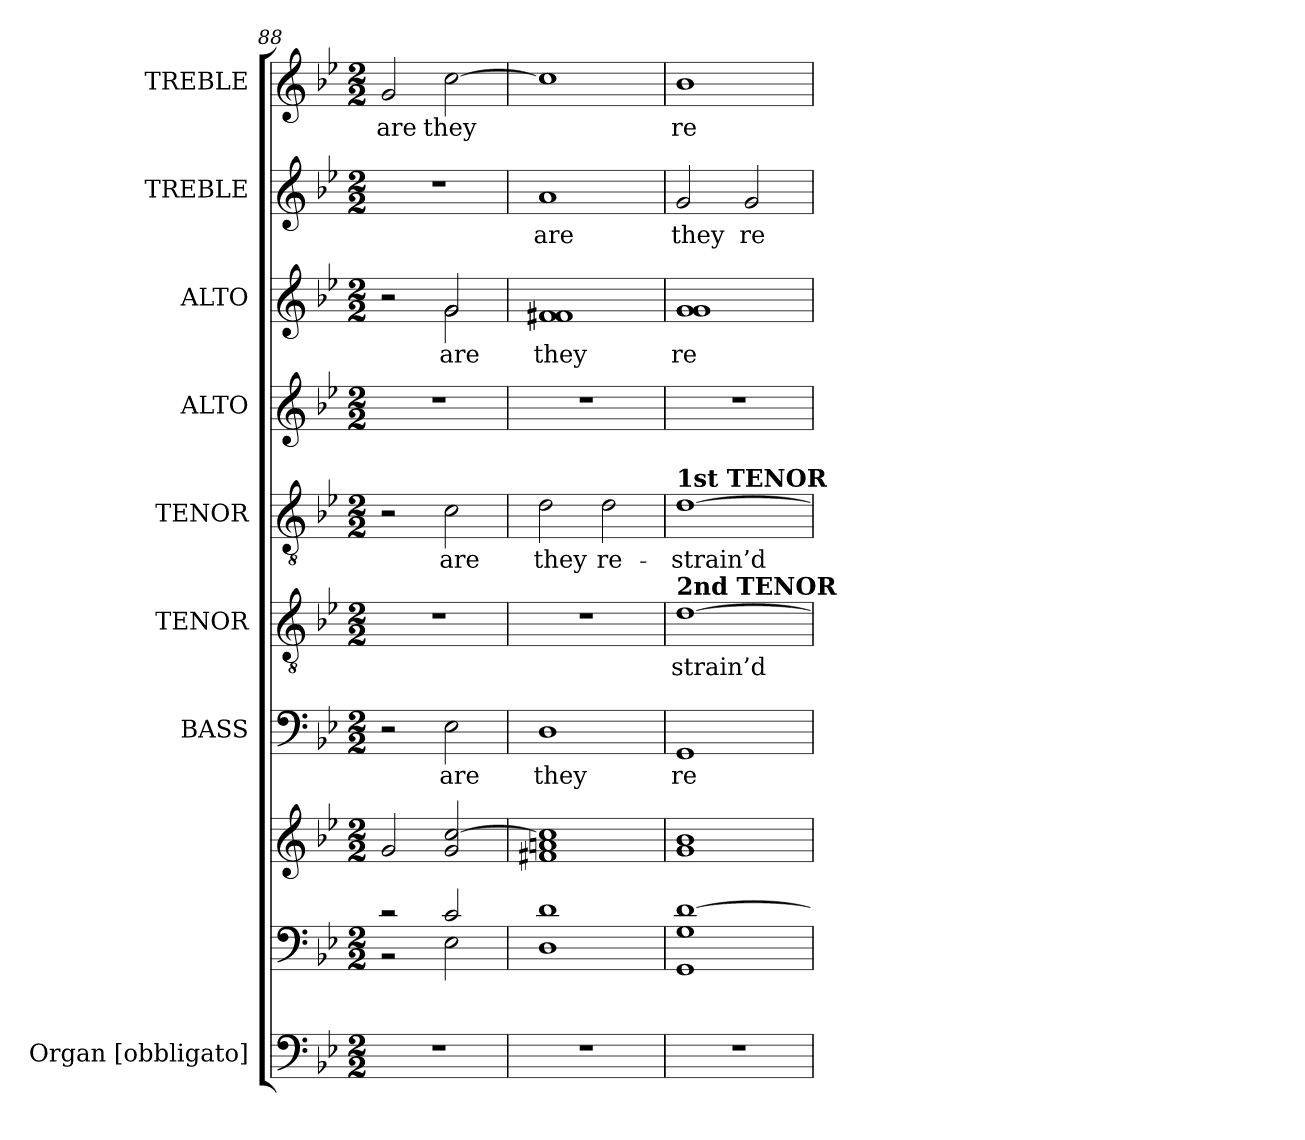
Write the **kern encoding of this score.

**kern	**kern	**kern	**kern	**text	**kern	**text	**kern	**text	**kern	**kern	**text	**kern	**text	**kern	**text
*part8	*part8	*part8	*part7	*part7	*part6	*part6	*part5	*part5	*part4	*part3	*part3	*part2	*part2	*part1	*part1
*staff10	*staff9	*staff8	*staff7	*staff7	*staff6	*staff6	*staff5	*staff5	*staff4	*staff3	*staff3	*staff2	*staff2	*staff1	*staff1
*I"Organ [obbligato]	*	*	*I"BASS	*	*I"TENOR	*	*I"TENOR	*	*I"ALTO	*I"ALTO	*	*I"TREBLE	*	*I"TREBLE	*
*clefF4	*clefF4	*clefG2	*clefF4	*	*clefGv2	*	*clefGv2	*	*clefG2	*clefG2	*	*clefG2	*	*clefG2	*
*	*	*	*	*	*ITrd7c12	*	*ITrd7c12	*	*	*	*	*	*	*	*
*k[b-e-]	*k[b-e-]	*k[b-e-]	*k[b-e-]	*	*k[b-e-]	*	*k[b-e-]	*	*k[b-e-]	*k[b-e-]	*	*k[b-e-]	*	*k[b-e-]	*
*B-:	*B-:	*B-:	*B-:	*	*B-:	*	*B-:	*	*B-:	*B-:	*	*B-:	*	*B-:	*
*M2/2	*M2/2	*M2/2	*M2/2	*	*M2/2	*	*M2/2	*	*M2/2	*M2/2	*	*M2/2	*	*M2/2	*
=88	=88	=88	=88	=88	=88	=88	=88	=88	=88	=88	=88	=88	=88	=88	=88
*	*^	*^	*	*	*	*	*	*	*	*^	*	*	*	*	*
!	!	!	!	!	!	!	!	!	!	!	!	!	!	!	!	!	!	!LO:LY:b:color=#000000
1r	2r	2r	2gi/	2ryy	2r	.	1r	.	2r	.	1r	2r	2ryy	.	1r	.	2gi/	are
!	!	!	!	!	!	!LO:LY:b:color=#000000	!	!	!	!	!	!	!	!	!	!	!	!
!	!	!	!	!	!	!	!	!	!	!LO:LY:b:color=#000000	!	!	!	!	!	!	!	!
!	!	!	!	!	!	!	!	!	!	!	!	!	!	!LO:LY:b:color=#000000	!	!	!	!
!	!	!	!	!	!	!	!	!	!	!	!	!	!	!	!	!	!	!LO:LY:b:color=#000000
.	2ci/	2E-i\	2gi/ [2cci	2ryy	2E-i\	are	.	.	2Ci\	are	.	2gi/	2gi\	are	.	.	[2cci\	they
*	*	*	*v	*v	*	*	*	*	*	*	*	*v	*v	*	*	*	*	*
=89	=89	=89	=89	=89	=89	=89	=89	=89	=89	=89	=89	=89	=89	=89	=89	=89
*	*	*	*^	*	*	*	*	*	*	*	*^	*	*	*	*	*
!	!	!	!	!	!	!LO:LY:b:color=#000000	!	!	!	!	!	!	!	!	!	!	!	!
*	*	*	*v	*v	*	*	*	*	*	*	*	*v	*v	*	*	*	*	*
*	*	*	*^	*	*	*	*	*	*	*	*^	*	*	*	*	*
!	!	!	!	!	!	!	!	!	!	!LO:LY:b:color=#000000	!	!	!	!	!	!	!	!
*	*	*	*v	*v	*	*	*	*	*	*	*	*v	*v	*	*	*	*	*
*	*	*	*^	*	*	*	*	*	*	*	*^	*	*	*	*	*
!	!	!	!	!	!	!	!	!	!	!	!	!	!	!LO:LY:b:color=#000000	!	!	!	!
*	*	*	*v	*v	*	*	*	*	*	*	*	*v	*v	*	*	*	*	*
*	*	*	*^	*	*	*	*	*	*	*	*^	*	*	*	*	*
!	!	!	!	!	!	!	!	!	!	!	!	!	!	!	!	!LO:LY:b:color=#000000	!	!
*	*	*	*v	*v	*	*	*	*	*	*	*	*v	*v	*	*	*	*	*
1r	1di	1Di	1f#Xi 1ani 1cci]	1Di	they	1r	.	2Di\	they	1r	1f#Xi 1f#i	they	1ai	are	1cci]	.
!	!	!	!	!	!	!	!	!	!LO:LY:b:color=#000000	!	!	!	!	!	!	!
.	.	.	.	.	.	.	.	2Di\	re-	.	.	.	.	.	.	.
!!LO:PB:g=z
=90	=90	=90	=90	=90	=90	=90	=90	=90	=90	=90	=90	=90	=90	=90	=90	=90
!	!	!	!	!	!LO:LY:b:color=#000000	!	!	!	!	!	!	!	!	!	!	!
!	!	!	!	!	!	!	!LO:LY:b:color=#000000	!	!	!	!	!	!	!	!	!
!	!	!	!	!	!	!	!	!	!LO:LY:b:color=#000000	!	!	!	!	!	!	!
!	!	!	!	!	!	!	!	!	!	!	!	!LO:LY:b:color=#000000	!	!	!	!
!	!	!	!	!	!	!	!	!	!	!	!	!	!	!LO:LY:b:color=#000000	!	!
!	!	!	!	!	!	!	!	!LO:TX:a:B:t=1st TENOR	!	!	!	!	!	!	!	!
!	!	!	!	!	!	!LO:TX:a:B:t=2nd TENOR	!	!	!	!	!	!	!	!	!	!
!	!	!	!	!	!	!	!	!	!	!	!	!	!	!	!	!LO:LY:b:color=#000000
1r	1Gi [1di	1GGi	1gi 1b-i	1GGi	re-	[1Di	strain’d	[1Di	-strain’d	1r	1gi 1gi	re-	2gi/	they	1b-i	re-
!	!	!	!	!	!	!	!	!	!	!	!	!	!	!LO:LY:b:color=#000000	!	!
.	.	.	.	.	.	.	.	.	.	.	.	.	2gi/	re-	.	.
*	*v	*v	*	*	*	*	*	*	*	*	*	*	*	*	*	*
=	=	=	=	=	=	=	=	=	=	=	=	=	=	=	=
*-	*-	*-	*-	*-	*-	*-	*-	*-	*-	*-	*-	*-	*-	*-	*-
